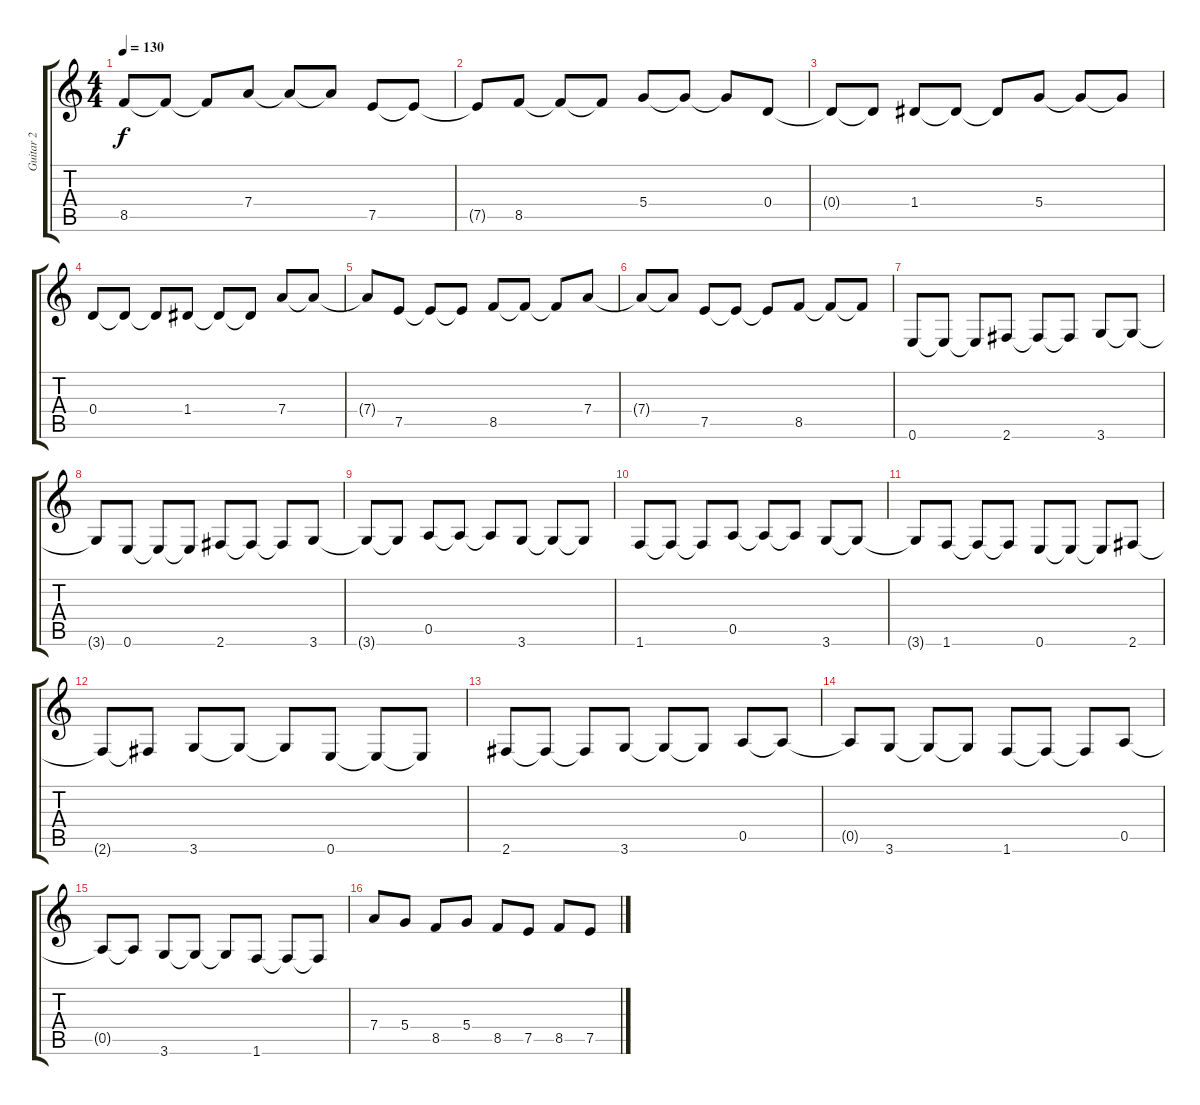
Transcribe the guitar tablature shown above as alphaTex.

\track ("Guitar 2" "Guitar 2") {instrument acousticguitarnylon}
\staff {score tabs}
\tuning (E4 B3 G3 D3 A2 E2) {hide}
\ts (4 4)
\tempo 130
\clef g2
\ks c
8.5.8{dy f} 8.5{t}.8 8.5{t}.8 7.4.8 7.4{t}.8 7.4{t}.8 7.5.8 7.5{t}.8 |
7.5{t}.8 8.5.8 8.5{t}.8 8.5{t}.8 5.4.8 5.4{t}.8 5.4{t}.8 0.4.8 |
0.4{t}.8 0.4{t}.8 1.4.8 1.4{t}.8 1.4{t}.8 5.4.8 5.4{t}.8 5.4{t}.8 |
0.4.8 0.4{t}.8 0.4{t}.8 1.4.8 1.4{t}.8 1.4{t}.8 7.4.8 7.4{t}.8 |
7.4{t}.8 7.5.8 7.5{t}.8 7.5{t}.8 8.5.8 8.5{t}.8 8.5{t}.8 7.4.8 |
7.4{t}.8 7.4{t}.8 7.5.8 7.5{t}.8 7.5{t}.8 8.5.8 8.5{t}.8 8.5{t}.8 |
0.6.8 0.6{t}.8 0.6{t}.8 2.6.8 2.6{t}.8 2.6{t}.8 3.6.8 3.6{t}.8 |
3.6{t}.8 0.6.8 0.6{t}.8 0.6{t}.8 2.6.8 2.6{t}.8 2.6{t}.8 3.6.8 |
3.6{t}.8 3.6{t}.8 0.5.8 0.5{t}.8 0.5{t}.8 3.6.8 3.6{t}.8 3.6{t}.8 |
1.6.8 1.6{t}.8 1.6{t}.8 0.5.8 0.5{t}.8 0.5{t}.8 3.6.8 3.6{t}.8 |
3.6{t}.8 1.6.8 1.6{t}.8 1.6{t}.8 0.6.8 0.6{t}.8 0.6{t}.8 2.6.8 |
2.6{t}.8 2.6{t}.8 3.6.8 3.6{t}.8 3.6{t}.8 0.6.8 0.6{t}.8 0.6{t}.8 |
2.6.8 2.6{t}.8 2.6{t}.8 3.6.8 3.6{t}.8 3.6{t}.8 0.5.8 0.5{t}.8 |
0.5{t}.8 3.6.8 3.6{t}.8 3.6{t}.8 1.6.8 1.6{t}.8 1.6{t}.8 0.5.8 |
0.5{t}.8 0.5{t}.8 3.6.8 3.6{t}.8 3.6{t}.8 1.6.8 1.6{t}.8 1.6{t}.8 |
7.4.8 5.4.8 8.5.8 5.4.8 8.5.8 7.5.8 8.5.8 7.5.8
